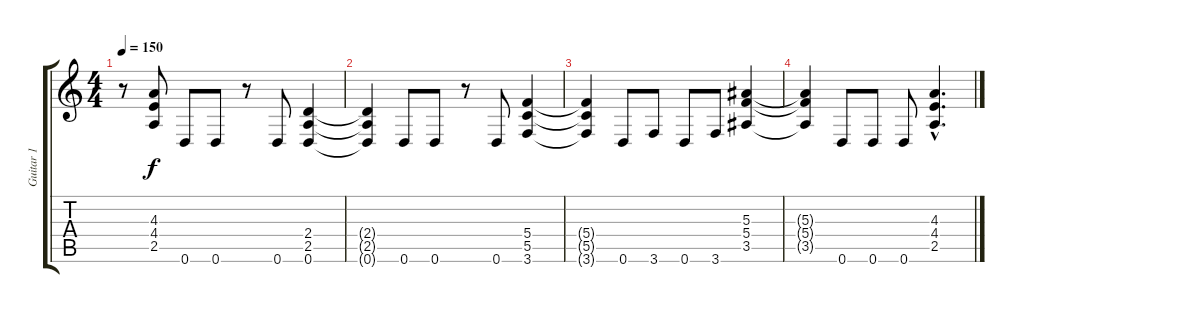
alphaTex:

\track ("Guitar 1" "Guitar 1") {instrument distortionguitar}
\staff {score tabs}
\tuning (D4 A3 F3 C3 G2 D2) {hide}
\ts (4 4)
\tempo 150
\clef g2
\ks c
r.8{dy f} (4.3{t} 4.4{t} 2.5{t}).8 0.6.8 0.6.8 r.8 0.6.8 (2.4 2.5 0.6).4 |
(2.4{t} 2.5{t} 0.6{t}).4 0.6.8 0.6.8 r.8 0.6.8 (5.4 5.5 3.6).4 |
(5.4{t} 5.5{t} 3.6{t}).4 0.6.8 3.6.8 0.6.8 3.6.8 (5.3 5.4 3.5).4 |
(5.3{t} 5.4{t} 3.5{t}).4 0.6.8 0.6.8 0.6.8 (4.3{hac} 4.4{hac} 2.5{hac}).4{d}
